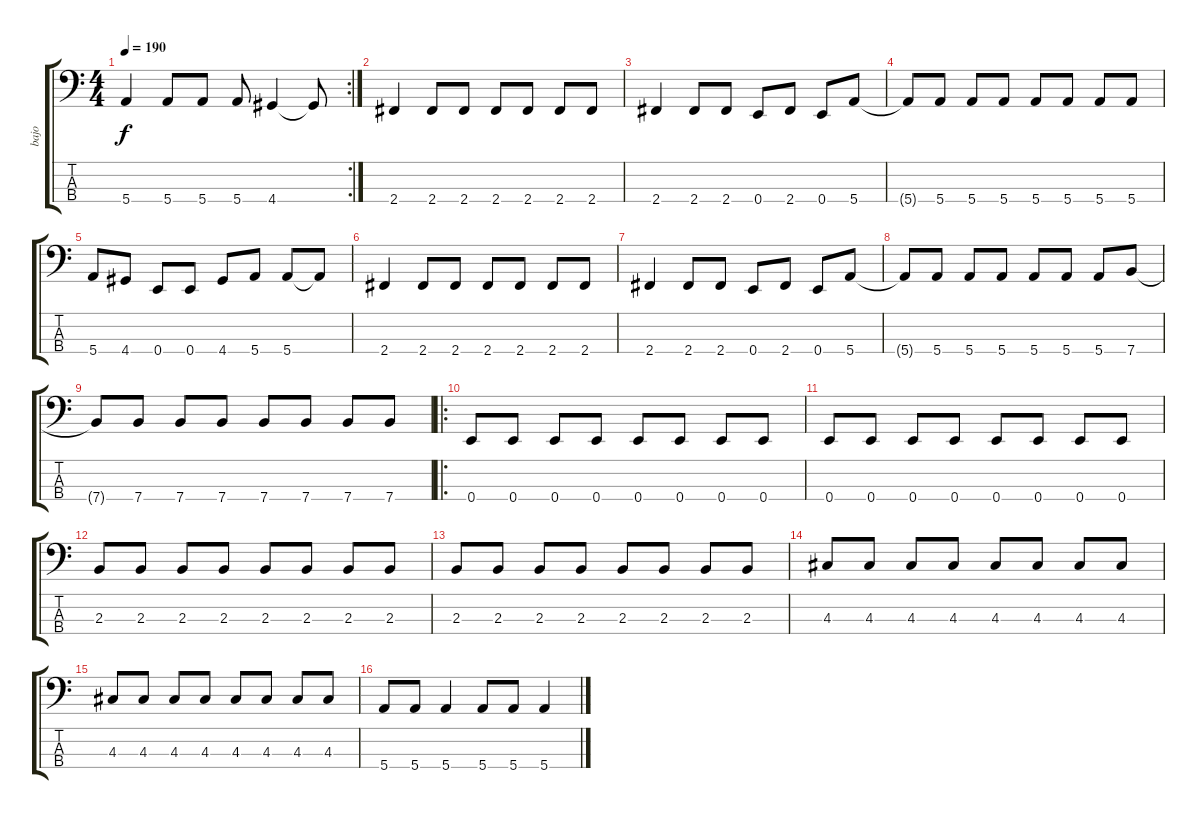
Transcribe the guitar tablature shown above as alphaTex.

\track ("bajo" "bajo") {instrument electricbasspick}
\staff {score tabs}
\tuning (G2 D2 A1 E1) {hide}
\rc 2
\ts (4 4)
\tempo 190
\clef f4
\ks c
5.4.4{dy f} 5.4.8 5.4.8 5.4.8 4.4.4 4.4{t}.8 |
2.4.4 2.4.8 2.4.8 2.4.8 2.4.8 2.4.8 2.4.8 |
2.4.4 2.4.8 2.4.8 0.4.8 2.4.8 0.4.8 5.4.8 |
5.4{t}.8 5.4.8 5.4.8 5.4.8 5.4.8 5.4.8 5.4.8 5.4.8 |
5.4.8 4.4.8 0.4.8 0.4.8 4.4.8 5.4.8 5.4.8 5.4{t}.8 |
2.4.4 2.4.8 2.4.8 2.4.8 2.4.8 2.4.8 2.4.8 |
2.4.4 2.4.8 2.4.8 0.4.8 2.4.8 0.4.8 5.4.8 |
5.4{t}.8 5.4.8 5.4.8 5.4.8 5.4.8 5.4.8 5.4.8 7.4.8 |
7.4{t}.8 7.4.8 7.4.8 7.4.8 7.4.8 7.4.8 7.4.8 7.4.8 |
\ro
0.4.8 0.4.8 0.4.8 0.4.8 0.4.8 0.4.8 0.4.8 0.4.8 |
0.4.8 0.4.8 0.4.8 0.4.8 0.4.8 0.4.8 0.4.8 0.4.8 |
2.3.8 2.3.8 2.3.8 2.3.8 2.3.8 2.3.8 2.3.8 2.3.8 |
2.3.8 2.3.8 2.3.8 2.3.8 2.3.8 2.3.8 2.3.8 2.3.8 |
4.3.8 4.3.8 4.3.8 4.3.8 4.3.8 4.3.8 4.3.8 4.3.8 |
4.3.8 4.3.8 4.3.8 4.3.8 4.3.8 4.3.8 4.3.8 4.3.8 |
5.4.8 5.4.8 5.4.4 5.4.8 5.4.8 5.4.4
